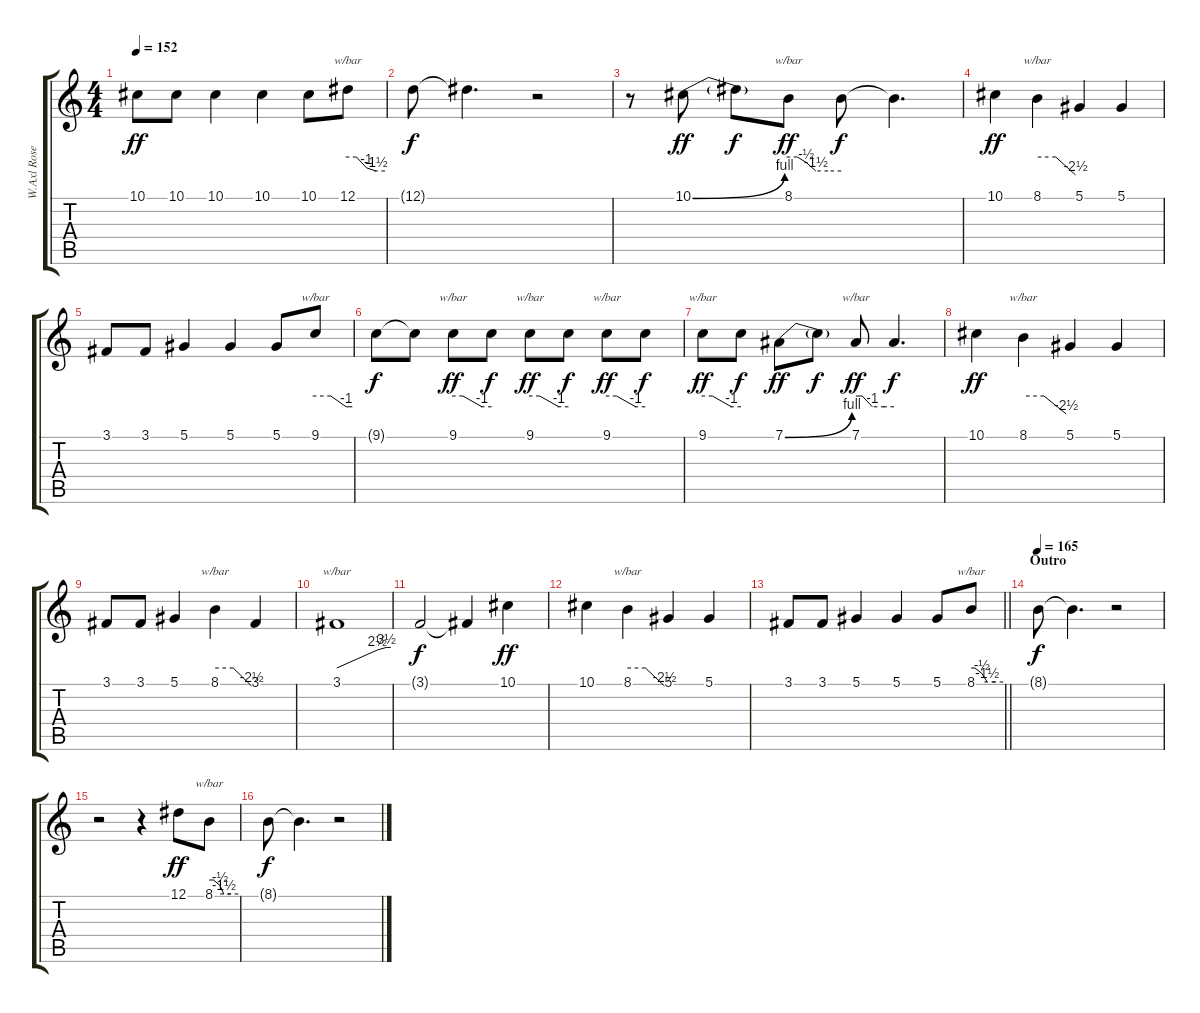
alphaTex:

\track ("W.Axl Rose" "W.Axl Rose") {instrument lead2sawtooth}
\staff {score tabs}
\tuning (Eb4 Bb3 Gb3 Db3 Ab2 Eb2) {hide}
\ts (4 4)
\tempo 152
\clef g2
\ks c
10.1.8{dy ff} 10.1.8 10.1.4 10.1.4 10.1.8 12.1.8{tbe (custom default 0 0 14 0 30 -4 45 -6 60 -6)} |
12.1{t}.8{dy f} 12.1{t}.4{d} r.2 |
r.8 10.1{be (bend 0 0 60 4)}.8{dy ff} 10.1{t}.8{dy f} 8.1.8{tbe (custom default 0 0 10 0 20 -2 31 -6 45 -6 60 -6) dy ff} 8.1{t}.8{dy f} 8.1{t}.4{d} |
10.1.4{dy ff} 8.1.4{tbe (custom default 0 0 29 0 60 -10)} 5.1.4 5.1.4 |
3.1.8 3.1.8 5.1.4 5.1.4 5.1.8 9.1.8{tbe (custom default 0 0 25 0 50 -4 60 -4)} |
9.1{t}.8{dy f} 9.1{t}.8 9.1.8{tbe (custom default 0 0 15 0 45 -4 60 -4) dy ff} 9.1{t}.8{dy f} 9.1.8{tbe (custom default 0 0 15 0 45 -4 60 -4) dy ff} 9.1{t}.8{dy f} 9.1.8{tbe (custom default 0 0 15 0 45 -4 60 -4) dy ff} 9.1{t}.8{dy f} |
9.1.8{tbe (custom default 0 0 15 0 45 -4 60 -4) dy ff} 9.1{t}.8{dy f} 7.1{be (bend 0 0 60 4)}.8{dy ff} 7.1{t}.8{dy f} 7.1.8{tbe (custom default 0 0 10 0 26 -4 45 -4 60 -4) dy ff} 7.1{t}.4{d dy f} |
10.1.4{dy ff} 8.1.4{tbe (custom default 0 0 29 0 60 -10)} 5.1.4 5.1.4 |
3.1.8 3.1.8 5.1.4 8.1.4{tbe (custom default 0 0 30 0 60 -10)} 3.1.4 |
3.1.1{tbe (custom default 0 0 45 10 55 14 60 14)} |
3.1{t}.2{dy f} 3.1{t}.4 10.1.4{dy ff} |
10.1.4 8.1.4{tbe (custom default 0 0 29 0 60 -10)} 5.1.4 5.1.4 |
\barLineRight lightlight
3.1.8 3.1.8 5.1.4 5.1.4 5.1.8 8.1.8{tbe (custom default 0 0 7 0 20 -2 30 -6 45 -6 60 -6)} |
\section ("" "Outro")
\tempo 165
8.1{t}.8{dy f} 8.1{t}.4{d} r.2 |
r.2 r.4 12.1.8{dy ff} 8.1.8{tbe (custom default 0 0 9 0 22 -2 30 -6 45 -6 60 -6)} |
8.1{t}.8{dy f} 8.1{t}.4{d} r.2
